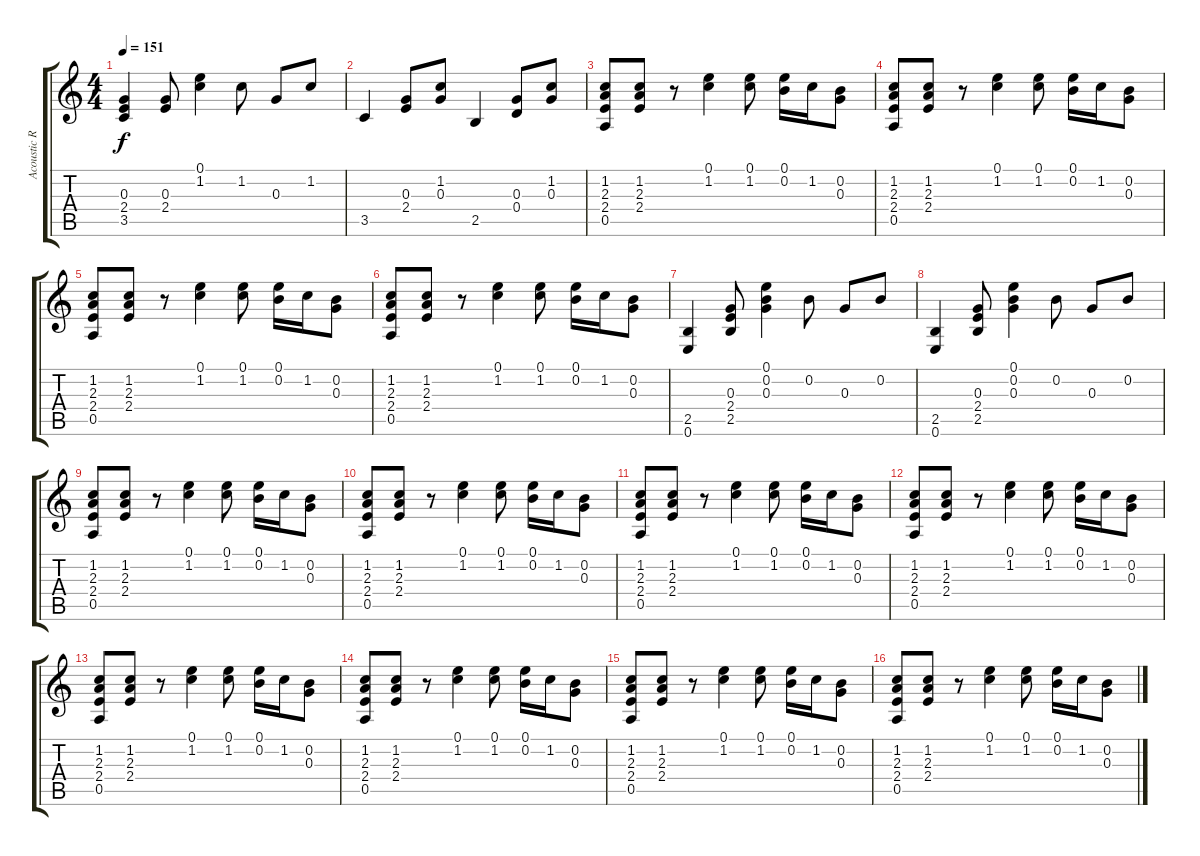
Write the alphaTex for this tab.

\track ("Acoustic Rhythm" "Acoustic R") {instrument acousticguitarsteel}
\staff {score tabs}
\tuning (E4 B3 G3 D3 A2 E2) {hide}
\ts (4 4)
\tempo 151
\clef g2
\ks c
(0.3 2.4 3.5).4{dy f} (0.3 2.4).8 (0.1 1.2).4 1.2.8 0.3.8 1.2.8 |
3.5.4 (0.3 2.4).8 (1.2 0.3).8 2.5.4 (0.3 0.4).8 (1.2 0.3).8 |
(1.2 2.3 2.4 0.5).8 (1.2 2.3 2.4).8 r.8 (0.1 1.2).4 (0.1 1.2).8 (0.1 0.2).16 1.2.16 (0.2 0.3).8 |
(1.2 2.3 2.4 0.5).8 (1.2 2.3 2.4).8 r.8 (0.1 1.2).4 (0.1 1.2).8 (0.1 0.2).16 1.2.16 (0.2 0.3).8 |
(1.2 2.3 2.4 0.5).8 (1.2 2.3 2.4).8 r.8 (0.1 1.2).4 (0.1 1.2).8 (0.1 0.2).16 1.2.16 (0.2 0.3).8 |
(1.2 2.3 2.4 0.5).8 (1.2 2.3 2.4).8 r.8 (0.1 1.2).4 (0.1 1.2).8 (0.1 0.2).16 1.2.16 (0.2 0.3).8 |
(2.5 0.6).4 (0.3 2.4 2.5).8 (0.1 0.2 0.3).4 0.2.8 0.3.8 0.2.8 |
(2.5 0.6).4 (0.3 2.4 2.5).8 (0.1 0.2 0.3).4 0.2.8 0.3.8 0.2.8 |
(1.2 2.3 2.4 0.5).8 (1.2 2.3 2.4).8 r.8 (0.1 1.2).4 (0.1 1.2).8 (0.1 0.2).16 1.2.16 (0.2 0.3).8 |
(1.2 2.3 2.4 0.5).8 (1.2 2.3 2.4).8 r.8 (0.1 1.2).4 (0.1 1.2).8 (0.1 0.2).16 1.2.16 (0.2 0.3).8 |
(1.2 2.3 2.4 0.5).8 (1.2 2.3 2.4).8 r.8 (0.1 1.2).4 (0.1 1.2).8 (0.1 0.2).16 1.2.16 (0.2 0.3).8 |
(1.2 2.3 2.4 0.5).8 (1.2 2.3 2.4).8 r.8 (0.1 1.2).4 (0.1 1.2).8 (0.1 0.2).16 1.2.16 (0.2 0.3).8 |
(1.2 2.3 2.4 0.5).8 (1.2 2.3 2.4).8 r.8 (0.1 1.2).4 (0.1 1.2).8 (0.1 0.2).16 1.2.16 (0.2 0.3).8 |
(1.2 2.3 2.4 0.5).8 (1.2 2.3 2.4).8 r.8 (0.1 1.2).4 (0.1 1.2).8 (0.1 0.2).16 1.2.16 (0.2 0.3).8 |
(1.2 2.3 2.4 0.5).8 (1.2 2.3 2.4).8 r.8 (0.1 1.2).4 (0.1 1.2).8 (0.1 0.2).16 1.2.16 (0.2 0.3).8 |
(1.2 2.3 2.4 0.5).8 (1.2 2.3 2.4).8 r.8 (0.1 1.2).4 (0.1 1.2).8 (0.1 0.2).16 1.2.16 (0.2 0.3).8
